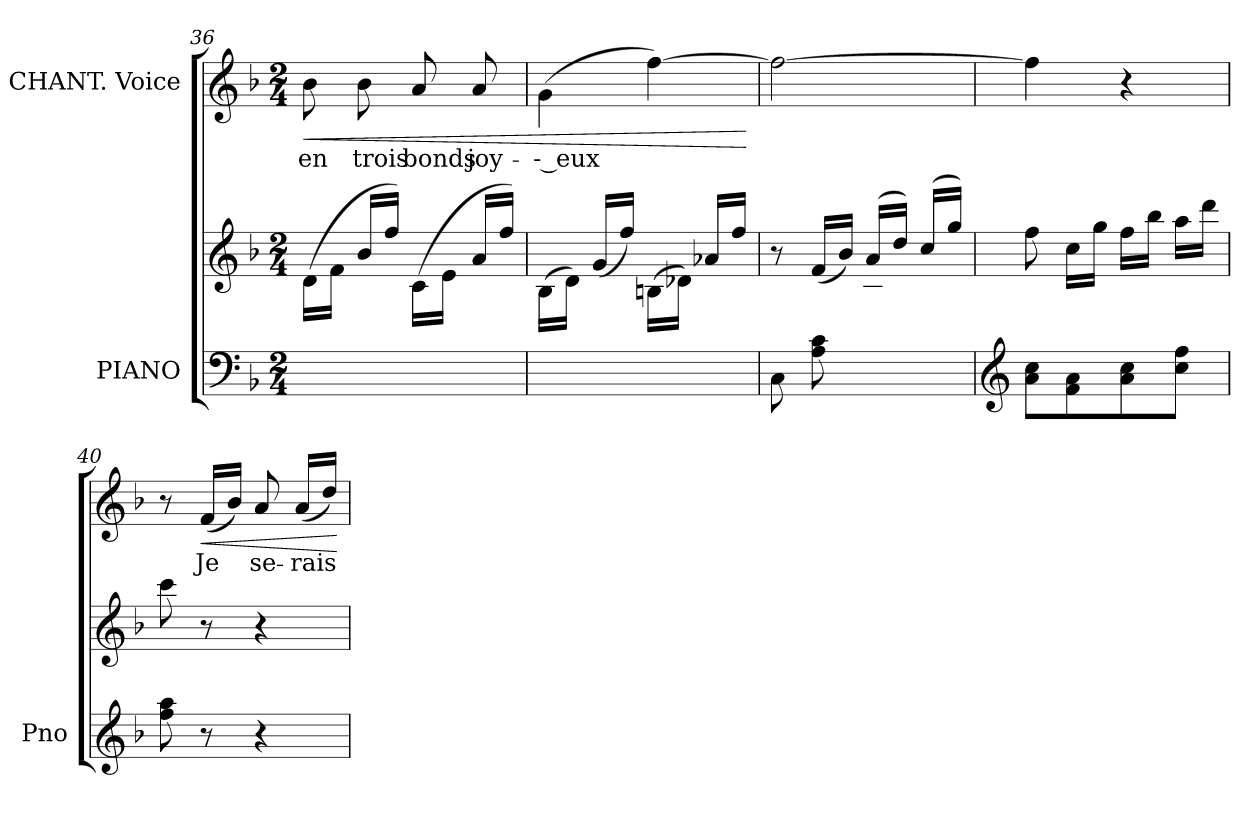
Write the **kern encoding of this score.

**kern	**kern	**kern	**text	**dynam
*part2	*part2	*part1	*part1	*part1
*staff3	*staff2	*staff1	*staff1	*staff1
*I"PIANO	*	*I"CHANT. Voice	*	*
*I'Pno	*	*	*	*
*clefF4	*clefG2	*clefG2	*	*
*k[b-]	*k[b-]	*k[b-]	*	*
*M2/4	*M2/4	*M2/4	*	*
=36	=36	=36	=36	=36
!	!	!	!LO:LY:b	!LO:HP:b
2ryy	(>16d\LL	8b-\	en	<
.	16f\JJ	.	.	.
!	!	!	!LO:LY:b	!
.	16b-/LL	8b-\	trois	.
.	16ff/JJ)	.	.	.
!	!	!	!LO:LY:b	!
.	(16c\LL	8a/	bonds	.
.	16e\JJ	.	.	.
!	!	!	!LO:LY:b	!
.	16a/LL	8a/	joy-	.
.	16ff/JJ)	.	.	.
!!LO:LB:g=z
=37	=37	=37	=37	=37
!	!	!	!LO:LY:b	!
2ryy	(16B-\LL	(4g\	-- eux	.
.	16d\JJ)	.	.	.
.	(16g/LL	.	.	.
.	16ff/JJ)	.	.	.
.	(16Bn\LL	[4ff\)	.	.
.	16d-X\JJ)	.	.	.
.	16a-X/LL	.	.	.
.	16ff/JJ	.	.	.
.	.	.	.	[
=38	=38	=38	=38	=38
*	*^	*	*	*
8C\	8r	4ryy	2ff\_	.	.
8A\ 8c\L	(16f/LL	.	.	.	.
.	16b-/JJ)	.	.	.	.
4ryy	(16a/LL	8c\ 8f\	.	.	.
.	16dd/JJ)	.	.	.	.
.	(16cc/LL	8f\ 8a\J	.	.	.
.	16gg/JJ)	.	.	.	.
*	*v	*v	*	*	*
=39	=39	=39	=39	=39
*clefG2	*	*	*	*
8a\ 8cc\L	8ff\	4ff\]	.	.
8f\ 8a\	16cc\LL	.	.	.
.	16gg\JJ	.	.	.
8a\ 8cc\	16ff\LL	4r	.	.
.	16bb-\JJ	.	.	.
8cc\ 8ff\J	16aa\LL	.	.	.
.	16ddd\JJ	.	.	.
=40	=40	=40	=40	=40
8ff\ 8aa\	8ccc\	8r	.	.
!	!	!	!LO:LY:b	!LO:HP:b
8r	8r	(16f/LL	Je	<
.	.	16b-/JJ)	.	.
!	!	!	!LO:LY:b	!
4r	4r	8a/	se-	.
!	!	!	!LO:LY:b	!
.	.	(16a/LL	-rais	.
.	.	16dd/JJ)	.	.
.	.	.	.	[
=	=	=	=	=
*-	*-	*-	*-	*-
